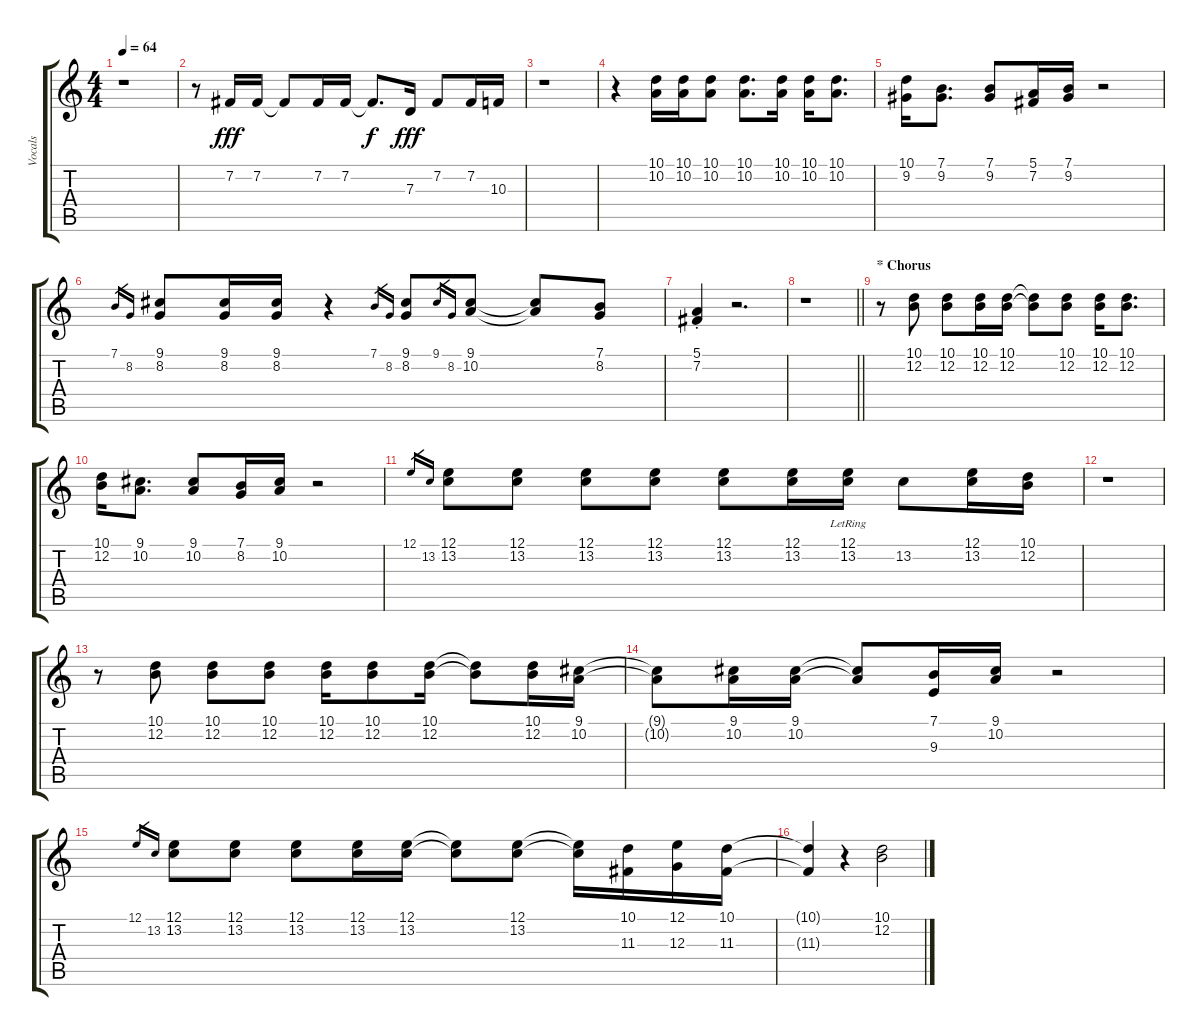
\track ("Vocals" "Vocals") {instrument lead2sawtooth}
\staff {score tabs}
\tuning (E4 B3 G3 D3 A2 E2) {hide}
\ts (4 4)
\tempo 64
\clef g2
\ks c
r.1{dy fff} |
r.8 7.2.16 7.2.16 7.2{t}.8 7.2.16 7.2.16 7.2{t}.8{d dy f} 7.3.16{dy fff} 7.2.8 7.2.16 10.3.16 |
r.1 |
r.4 (10.1 10.2).16 (10.1 10.2).16 (10.1 10.2).8 (10.1 10.2).8{d} (10.1 10.2).16 (10.1 10.2).16 (10.1 10.2).8{d} |
(10.1 9.2).16 (7.1 9.2).8{d} (7.1 9.2).8 (5.1 7.2).16 (7.1 9.2).16 r.2 |
7.1.16{gr} 8.2.16{gr} (9.1 8.2).8 (9.1 8.2).16 (9.1 8.2).16 r.4 7.1.16{gr} 8.2.16{gr} (9.1 8.2).8 9.1.16{gr} 8.2.16{gr} (9.1 10.2).8 (9.1{t} 10.2{t}).8 (7.1 8.2).8 |
(5.1{st} 7.2{st}).4 r.2{d} |
\barLineRight lightlight
r.1 |
\section ("" "* Chorus")
r.8 (10.1 12.2).8 (10.1 12.2).8 (10.1 12.2).16 (10.1 12.2).16 (10.1{t} 12.2{t}).8 (10.1 12.2).8 (10.1 12.2).16 (10.1 12.2).8{d} |
(10.1 12.2).16 (9.1 10.2).8{d} (9.1 10.2).8 (7.1 8.2).16 (9.1 10.2).16 r.2 |
12.1.16{gr} 13.2.16{gr} (12.1 13.2).8 (12.1 13.2).8 (12.1 13.2).8 (12.1 13.2).8 (12.1 13.2).8 (12.1 13.2).16 (12.1{lr} 13.2).16 13.2.8 (12.1 13.2).16 (10.1 12.2).16 |
r.1 |
r.8 (10.1 12.2).8 (10.1 12.2).8 (10.1 12.2).8 (10.1 12.2).16 (10.1 12.2).8 (10.1 12.2).16 (10.1{t} 12.2{t}).8 (10.1 12.2).16 (9.1 10.2).16 |
(9.1{t} 10.2{t}).8 (9.1 10.2).16 (9.1 10.2).16 (9.1{t} 10.2{t}).8 (7.1 9.3).16 (9.1 10.2).16 r.2 |
12.1.16{gr} 13.2.16{gr} (12.1 13.2).8 (12.1 13.2).8 (12.1 13.2).8 (12.1 13.2).16 (12.1 13.2).16 (12.1{t} 13.2{t}).8 (12.1 13.2).8 (12.1{t} 13.2{t}).16 (10.1 11.3).16 (12.1 12.3).16 (10.1 11.3).16 |
(10.1{t} 11.3{t}).4 r.4 (10.1 12.2).2
